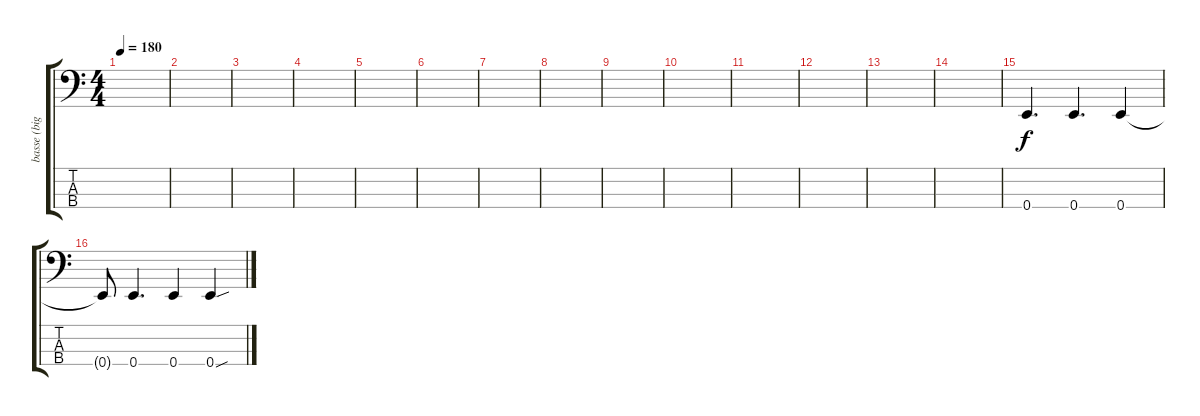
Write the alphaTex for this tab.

\track ("basse (big jay)" "basse (big") {instrument electricbasspick}
\staff {score tabs}
\tuning (G2 D2 A1 E1) {hide}
\ts (4 4)
\tempo 180
\clef f4
\ks c
|
|
|
|
|
|
|
|
|
|
|
|
|
|
0.4.4{d} 0.4.4{d} 0.4.4 |
0.4{t}.8 0.4.4{d} 0.4.4 0.4{sou}.4
